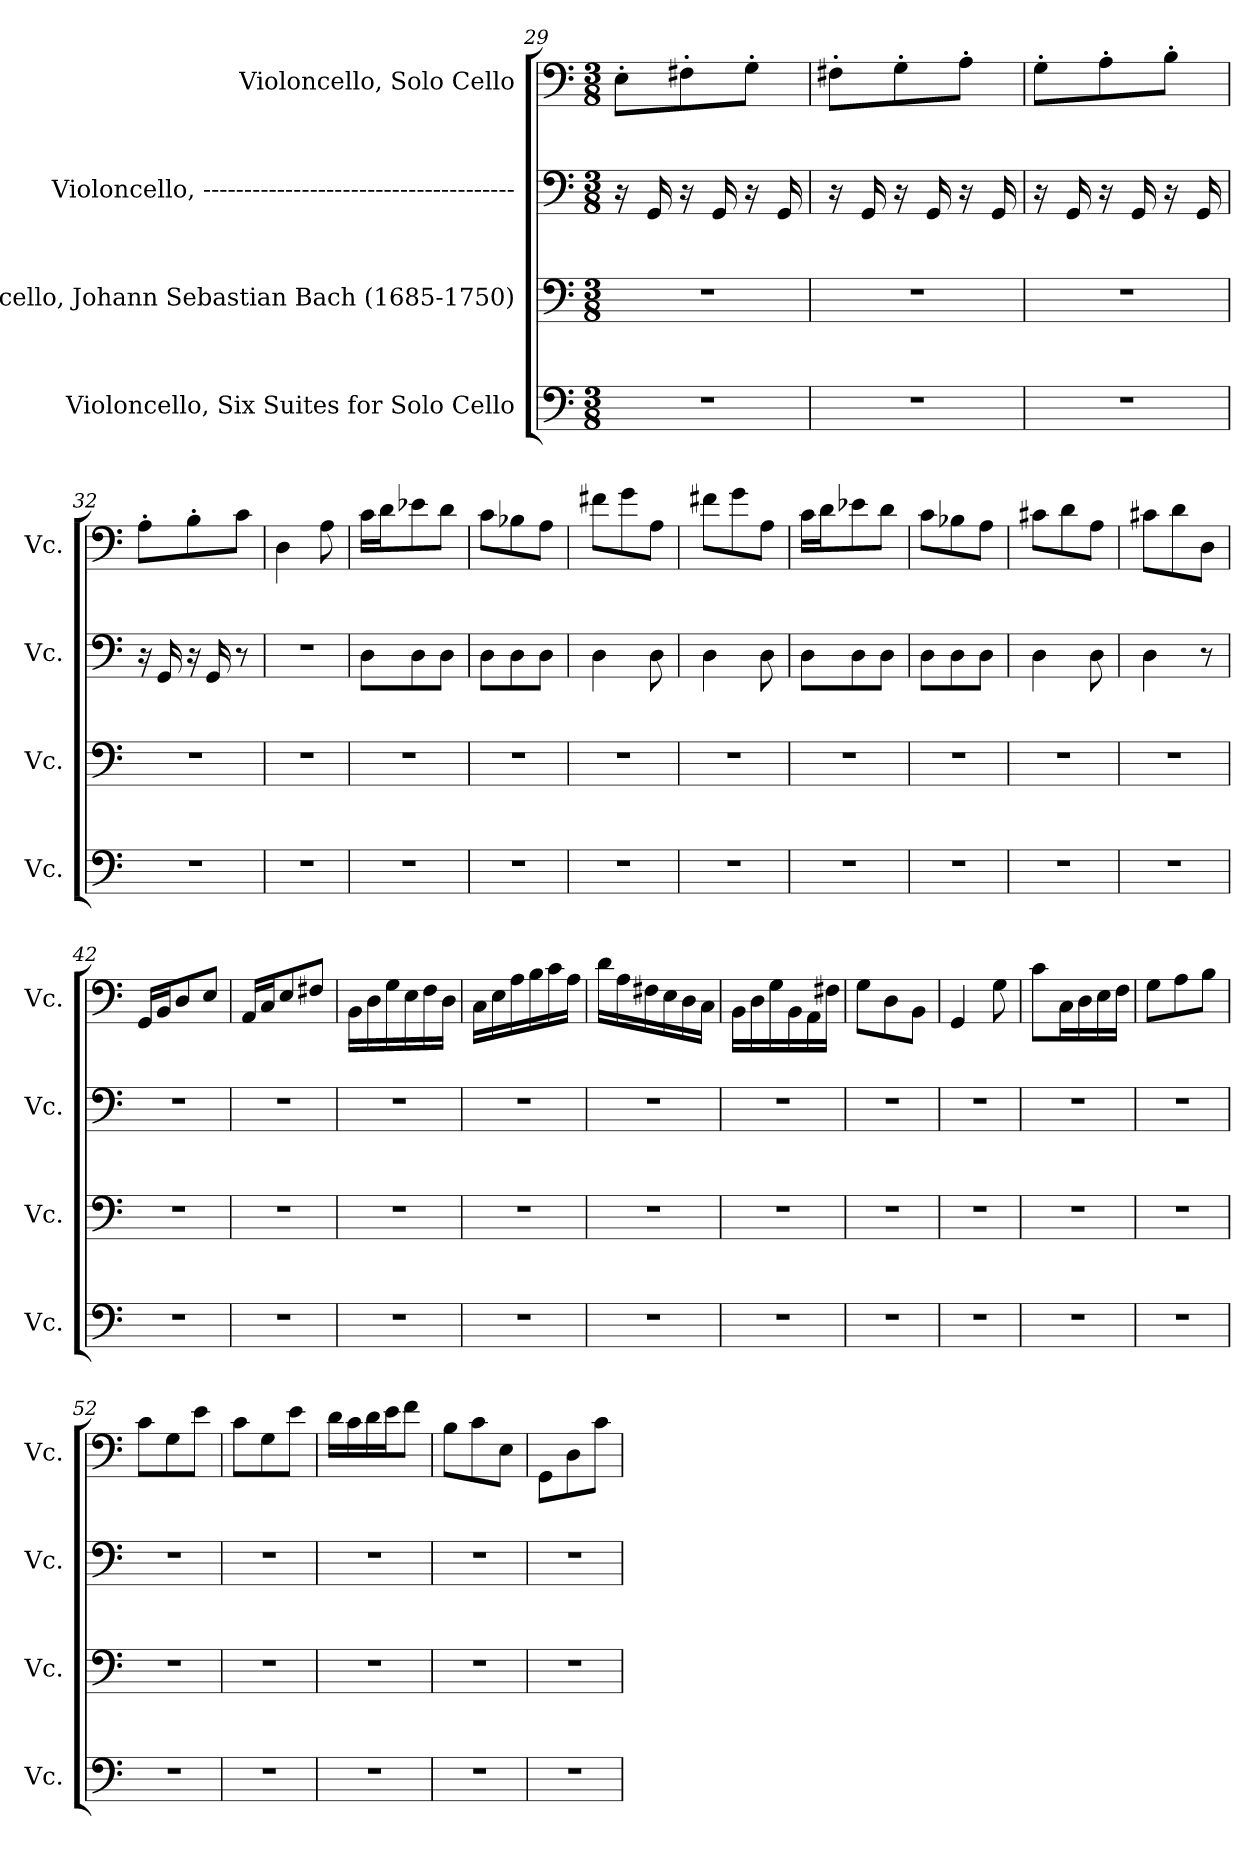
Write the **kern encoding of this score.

**kern	**kern	**kern	**kern
*part4	*part3	*part2	*part1
*staff4	*staff3	*staff2	*staff1
*I"Violoncello, Six Suites for Solo Cello	*I"Violoncello, Johann Sebastian Bach  (1685-1750)	*I"Violoncello, --------------------------------------	*I"Violoncello, Solo Cello
*I'Vc.	*I'Vc.	*I'Vc.	*I'Vc.
!!LO:LB:g=z
*clefF4	*clefF4	*clefF4	*clefF4
*k[]	*k[]	*k[]	*k[]
*M3/8	*M3/8	*M3/8	*M3/8
=29	=29	=29	=29
4.r	4.r	16r	8E'\L
.	.	16GG/	.
.	.	16r	8F#X'\
.	.	16GG/	.
.	.	16r	8G'\J
.	.	16GG/	.
=30	=30	=30	=30
4.r	4.r	16r	8F#X'\L
.	.	16GG/	.
.	.	16r	8G'\
.	.	16GG/	.
.	.	16r	8A'\J
.	.	16GG/	.
=31	=31	=31	=31
4.r	4.r	16r	8G'\L
.	.	16GG/	.
.	.	16r	8A'\
.	.	16GG/	.
.	.	16r	8B'\J
.	.	16GG/	.
=32	=32	=32	=32
4.r	4.r	16r	8A'\L
.	.	16GG/	.
.	.	16r	8B'\
.	.	16GG/	.
.	.	8r	8c\J
=33	=33	=33	=33
4.r	4.r	4.r	4D\
.	.	.	8A\
=34	=34	=34	=34
4.r	4.r	8D\L	16c\LL
.	.	.	16d\J
.	.	8D\	8e-X\
.	.	8D\J	8d\J
=35	=35	=35	=35
4.r	4.r	8D\L	8c\L
.	.	8D\	8B-X\
.	.	8D\J	8A\J
!!LO:LB:g=z
=36	=36	=36	=36
4.r	4.r	4D\	8f#X\L
.	.	.	8g\
.	.	8D\	8A\J
=37	=37	=37	=37
4.r	4.r	4D\	8f#X\L
.	.	.	8g\
.	.	8D\	8A\J
=38	=38	=38	=38
4.r	4.r	8D\L	16c\LL
.	.	.	16d\J
.	.	8D\	8e-X\
.	.	8D\J	8d\J
=39	=39	=39	=39
4.r	4.r	8D\L	8c\L
.	.	8D\	8B-X\
.	.	8D\J	8A\J
=40	=40	=40	=40
4.r	4.r	4D\	8c#X\L
.	.	.	8d\
.	.	8D\	8A\J
=41	=41	=41	=41
4.r	4.r	4D\	8c#X\L
.	.	.	8d\
.	.	8r	8D\J
=42	=42	=42	=42
4.r	4.r	4.r	16GG/LL
.	.	.	16BB/J
.	.	.	8D/
.	.	.	8E/J
=43	=43	=43	=43
4.r	4.r	4.r	16AA/LL
.	.	.	16C/J
.	.	.	8E/
.	.	.	8F#X/J
=44	=44	=44	=44
4.r	4.r	4.r	16BB\LL
.	.	.	16D\
.	.	.	16G\
.	.	.	16E\
.	.	.	16F\
.	.	.	16D\JJ
!!LO:PB:g=z
=45	=45	=45	=45
4.r	4.r	4.r	16C\LL
.	.	.	16E\
.	.	.	16A\
.	.	.	16B\
.	.	.	16c\
.	.	.	16A\JJ
=46	=46	=46	=46
4.r	4.r	4.r	16d\LL
.	.	.	16A\
.	.	.	16F#X\
.	.	.	16E\
.	.	.	16D\
.	.	.	16C\JJ
=47	=47	=47	=47
4.r	4.r	4.r	16BB\LL
.	.	.	16D\
.	.	.	16G\
.	.	.	16BB\
.	.	.	16AA\
.	.	.	16F#X\JJ
=48	=48	=48	=48
4.r	4.r	4.r	8G\L
.	.	.	8D\
.	.	.	8BB\J
=49	=49	=49	=49
4.r	4.r	4.r	4GG/
.	.	.	8G\
=50	=50	=50	=50
4.r	4.r	4.r	8c\L
.	.	.	16C\L
.	.	.	16D\
.	.	.	16E\
.	.	.	16F\JJ
=51	=51	=51	=51
4.r	4.r	4.r	8G\L
.	.	.	8A\
.	.	.	8B\J
=52	=52	=52	=52
4.r	4.r	4.r	8c\L
.	.	.	8G\
.	.	.	8e\J
=53	=53	=53	=53
4.r	4.r	4.r	8c\L
.	.	.	8G\
.	.	.	8e\J
!!LO:LB:g=z
=54	=54	=54	=54
4.r	4.r	4.r	16d\LL
.	.	.	16c\
.	.	.	16d\
.	.	.	16e\J
.	.	.	8f\J
=55	=55	=55	=55
4.r	4.r	4.r	8B\L
.	.	.	8c\
.	.	.	8E\J
=56	=56	=56	=56
4.r	4.r	4.r	8GG\L
.	.	.	8D\
.	.	.	8c\J
=	=	=	=
*-	*-	*-	*-
